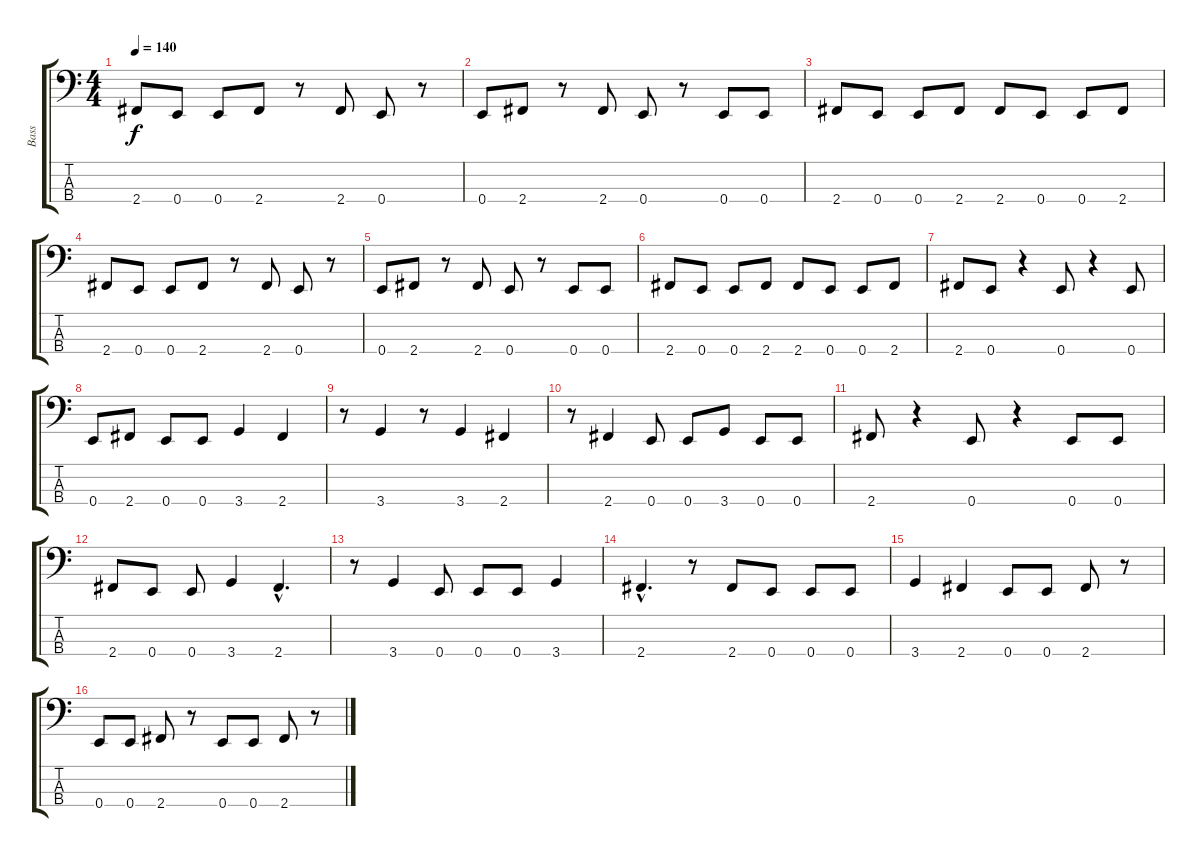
\track ("Bass" "Bass") {instrument electricbasspick}
\staff {score tabs}
\tuning (G2 D2 A1 E1) {hide}
\ts (4 4)
\tempo 140
\clef f4
\ks c
2.4.8{dy f} 0.4.8 0.4.8 2.4.8 r.8 2.4.8 0.4.8 r.8 |
0.4.8 2.4.8 r.8 2.4.8 0.4.8 r.8 0.4.8 0.4.8 |
2.4.8 0.4.8 0.4.8 2.4.8 2.4.8 0.4.8 0.4.8 2.4.8 |
2.4.8 0.4.8 0.4.8 2.4.8 r.8 2.4.8 0.4.8 r.8 |
0.4.8 2.4.8 r.8 2.4.8 0.4.8 r.8 0.4.8 0.4.8 |
2.4.8 0.4.8 0.4.8 2.4.8 2.4.8 0.4.8 0.4.8 2.4.8 |
2.4.8 0.4.8 r.4 0.4.8 r.4 0.4.8 |
0.4.8 2.4.8 0.4.8 0.4.8 3.4.4 2.4.4 |
r.8 3.4.4 r.8 3.4.4 2.4.4 |
r.8 2.4.4 0.4.8 0.4.8 3.4.8 0.4.8 0.4.8 |
2.4.8 r.4 0.4.8 r.4 0.4.8 0.4.8 |
2.4.8 0.4.8 0.4.8 3.4.4 2.4{hac}.4{d} |
r.8 3.4.4 0.4.8 0.4.8 0.4.8 3.4.4 |
2.4{hac}.4{d} r.8 2.4.8 0.4.8 0.4.8 0.4.8 |
3.4.4 2.4.4 0.4.8 0.4.8 2.4.8 r.8 |
0.4.8 0.4.8 2.4.8 r.8 0.4.8 0.4.8 2.4.8 r.8
